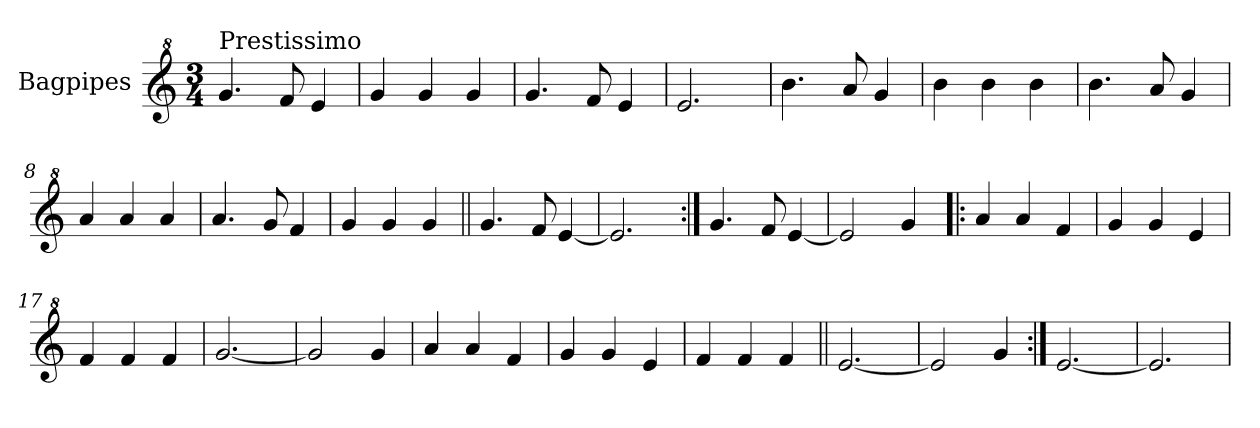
**kern
*part1
*staff1
*I"Bagpipes
*I'Bag
*clefG^2
*k[]
*C:
*M3/4
=1
!LO:TX:a:t=Prestissimo
4.gg/
8ff/
4ee/
=2
4gg/
4gg/
4gg/
=3
4.gg/
8ff/
4ee/
=4
2.ee/
=5
4.bb\
8aa/
4gg/
=6
4bb\
4bb\
4bb\
=7
4.bb\
8aa/
4gg/
=8
4aa/
4aa/
4aa/
=9
4.aa/
8gg/
4ff/
=10
4gg/
4gg/
4gg/
=11||
4.gg/
8ff/
[4ee/
=12
2.ee/]
!!LO:LB:g=z
=13:|!
4.gg/
8ff/
[4ee/
=14
2ee/]
4gg/
=15!|:
4aa/
4aa/
4ff/
=16
4gg/
4gg/
4ee/
=17
4ff/
4ff/
4ff/
=18
[2.gg/
=19
2gg/]
4gg/
=20
4aa/
4aa/
4ff/
=21
4gg/
4gg/
4ee/
=22
4ff/
4ff/
4ff/
=23||
[2.ee/
=24
2ee/]
4gg/
=25:|!
[2.ee/
=26
2.ee/]
=
*-
